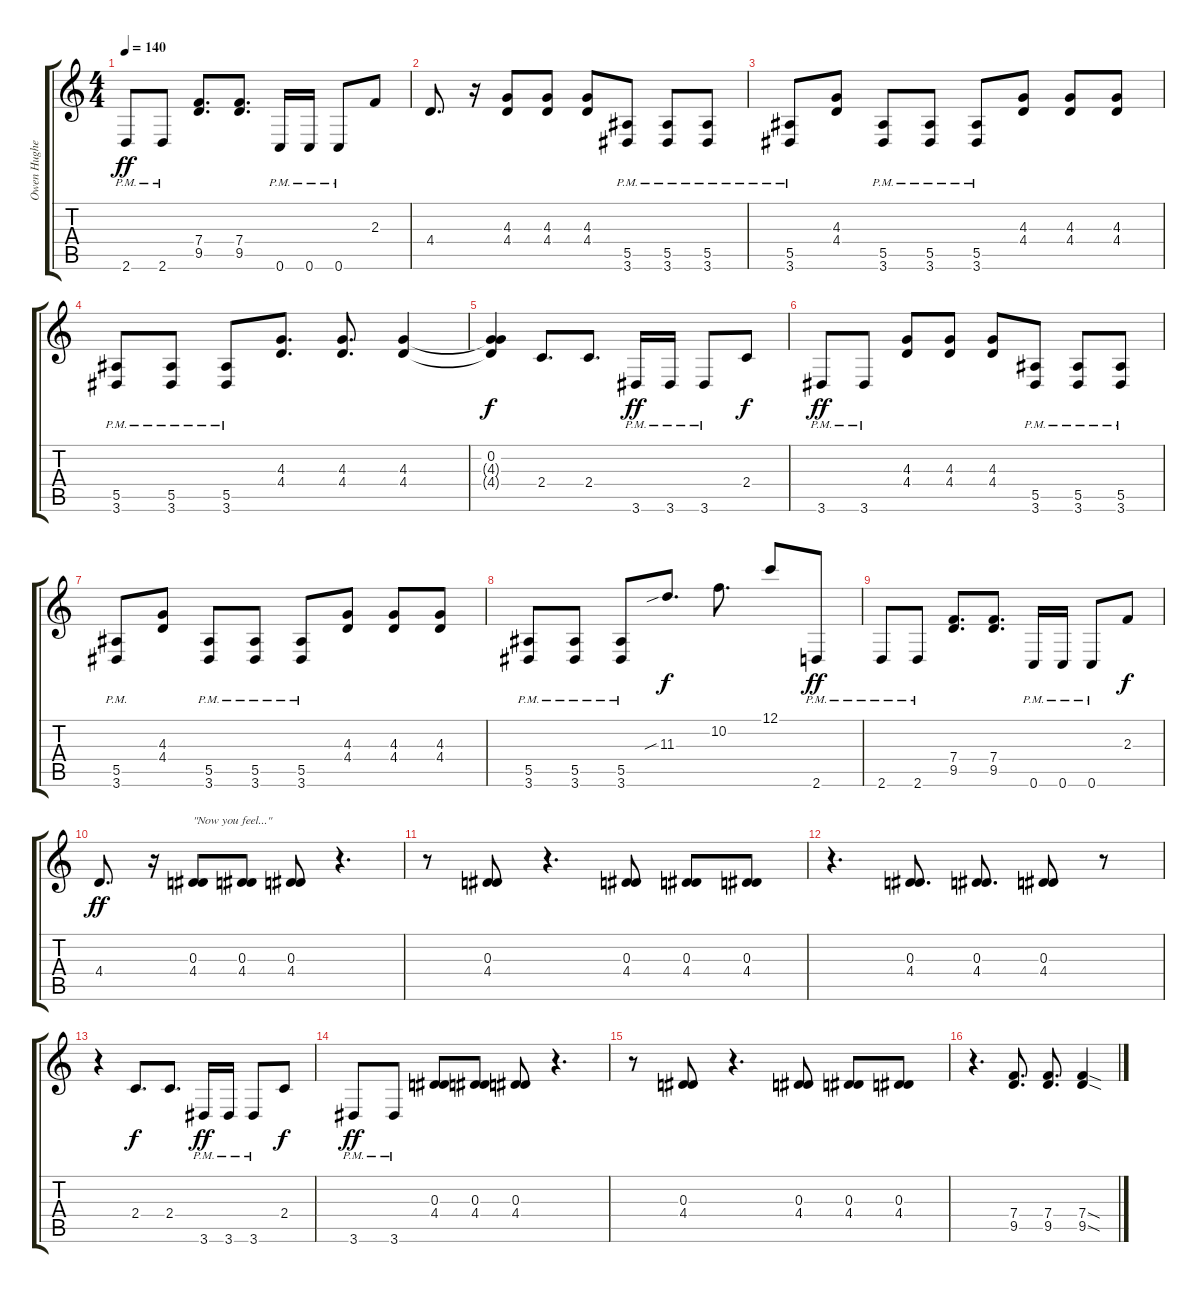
\track ("Owen Hughes-Holland (Lead Guitar)" "Owen Hughe") {instrument distortionguitar}
\staff {score tabs}
\tuning (C4 G3 Eb3 Bb2 F2 C2) {hide}
\ts (4 4)
\tempo 140
\clef g2
\ks c
2.6{pm}.8{dy ff} 2.6{pm}.8 (7.4 9.5).8{d} (7.4 9.5).8{d} 0.6{pm}.16 0.6{pm}.16 0.6{pm}.8 2.3.8 |
4.4.8{d} r.16 (4.3 4.4).8 (4.3 4.4).8 (4.3 4.4).8 (5.5{pm} 3.6{pm}).8 (5.5{pm} 3.6{pm}).8 (5.5{pm} 3.6{pm}).8 |
(5.5{pm} 3.6{pm}).8 (4.3 4.4).8 (5.5{pm} 3.6{pm}).8 (5.5{pm} 3.6{pm}).8 (5.5{pm} 3.6{pm}).8 (4.3 4.4).8 (4.3 4.4).8 (4.3 4.4).8 |
(5.5{pm} 3.6{pm}).8 (5.5{pm} 3.6{pm}).8 (5.5{pm} 3.6{pm}).8 (4.3 4.4).8{d} (4.3 4.4).8{d} (4.3 4.4).4 |
(0.2 4.3{t} 4.4{t}).4{dy f} 2.4.8{d} 2.4.8{d} 3.6{pm}.16{dy ff} 3.6{pm}.16 3.6{pm}.8 2.4.8{dy f} |
3.6{pm}.8{dy ff} 3.6{pm}.8 (4.3 4.4).8 (4.3 4.4).8 (4.3 4.4).8 (5.5{pm} 3.6{pm}).8 (5.5{pm} 3.6{pm}).8 (5.5{pm} 3.6{pm}).8 |
(5.5{pm} 3.6{pm}).8 (4.3 4.4).8 (5.5{pm} 3.6{pm}).8 (5.5{pm} 3.6{pm}).8 (5.5{pm} 3.6{pm}).8 (4.3 4.4).8 (4.3 4.4).8 (4.3 4.4).8 |
(5.5{pm} 3.6{pm}).8 (5.5{pm} 3.6{pm}).8 (5.5{pm} 3.6{pm}).8 11.3{sib}.8{d dy f} 10.2.8{d} 12.1.8 2.6{pm}.8{dy ff} |
2.6{pm}.8 2.6{pm}.8 (7.4 9.5).8{d} (7.4 9.5).8{d} 0.6{pm}.16 0.6{pm}.16 0.6{pm}.8 2.3.8{dy f} |
4.4.8{d dy ff} r.16 (0.3 4.4).8{txt "\"Now you feel...\""} (0.3 4.4).8 (0.3 4.4).8 r.4{d} |
r.8 (0.3 4.4).8 r.4{d} (0.3 4.4).8 (0.3 4.4).8 (0.3 4.4).8 |
r.4{d} (0.3 4.4).8{d} (0.3 4.4).8{d} (0.3 4.4).8 r.8 |
r.4 2.4.8{d dy f} 2.4.8{d} 3.6{pm}.16{dy ff} 3.6{pm}.16 3.6{pm}.8 2.4.8{dy f} |
3.6{pm}.8{dy ff} 3.6{pm}.8 (0.3 4.4).8 (0.3 4.4).8 (0.3 4.4).8 r.4{d} |
r.8 (0.3 4.4).8 r.4{d} (0.3 4.4).8 (0.3 4.4).8 (0.3 4.4).8 |
r.4{d} (7.4 9.5).8{d} (7.4 9.5).8{d} (7.4{sod} 9.5{sod}).4
